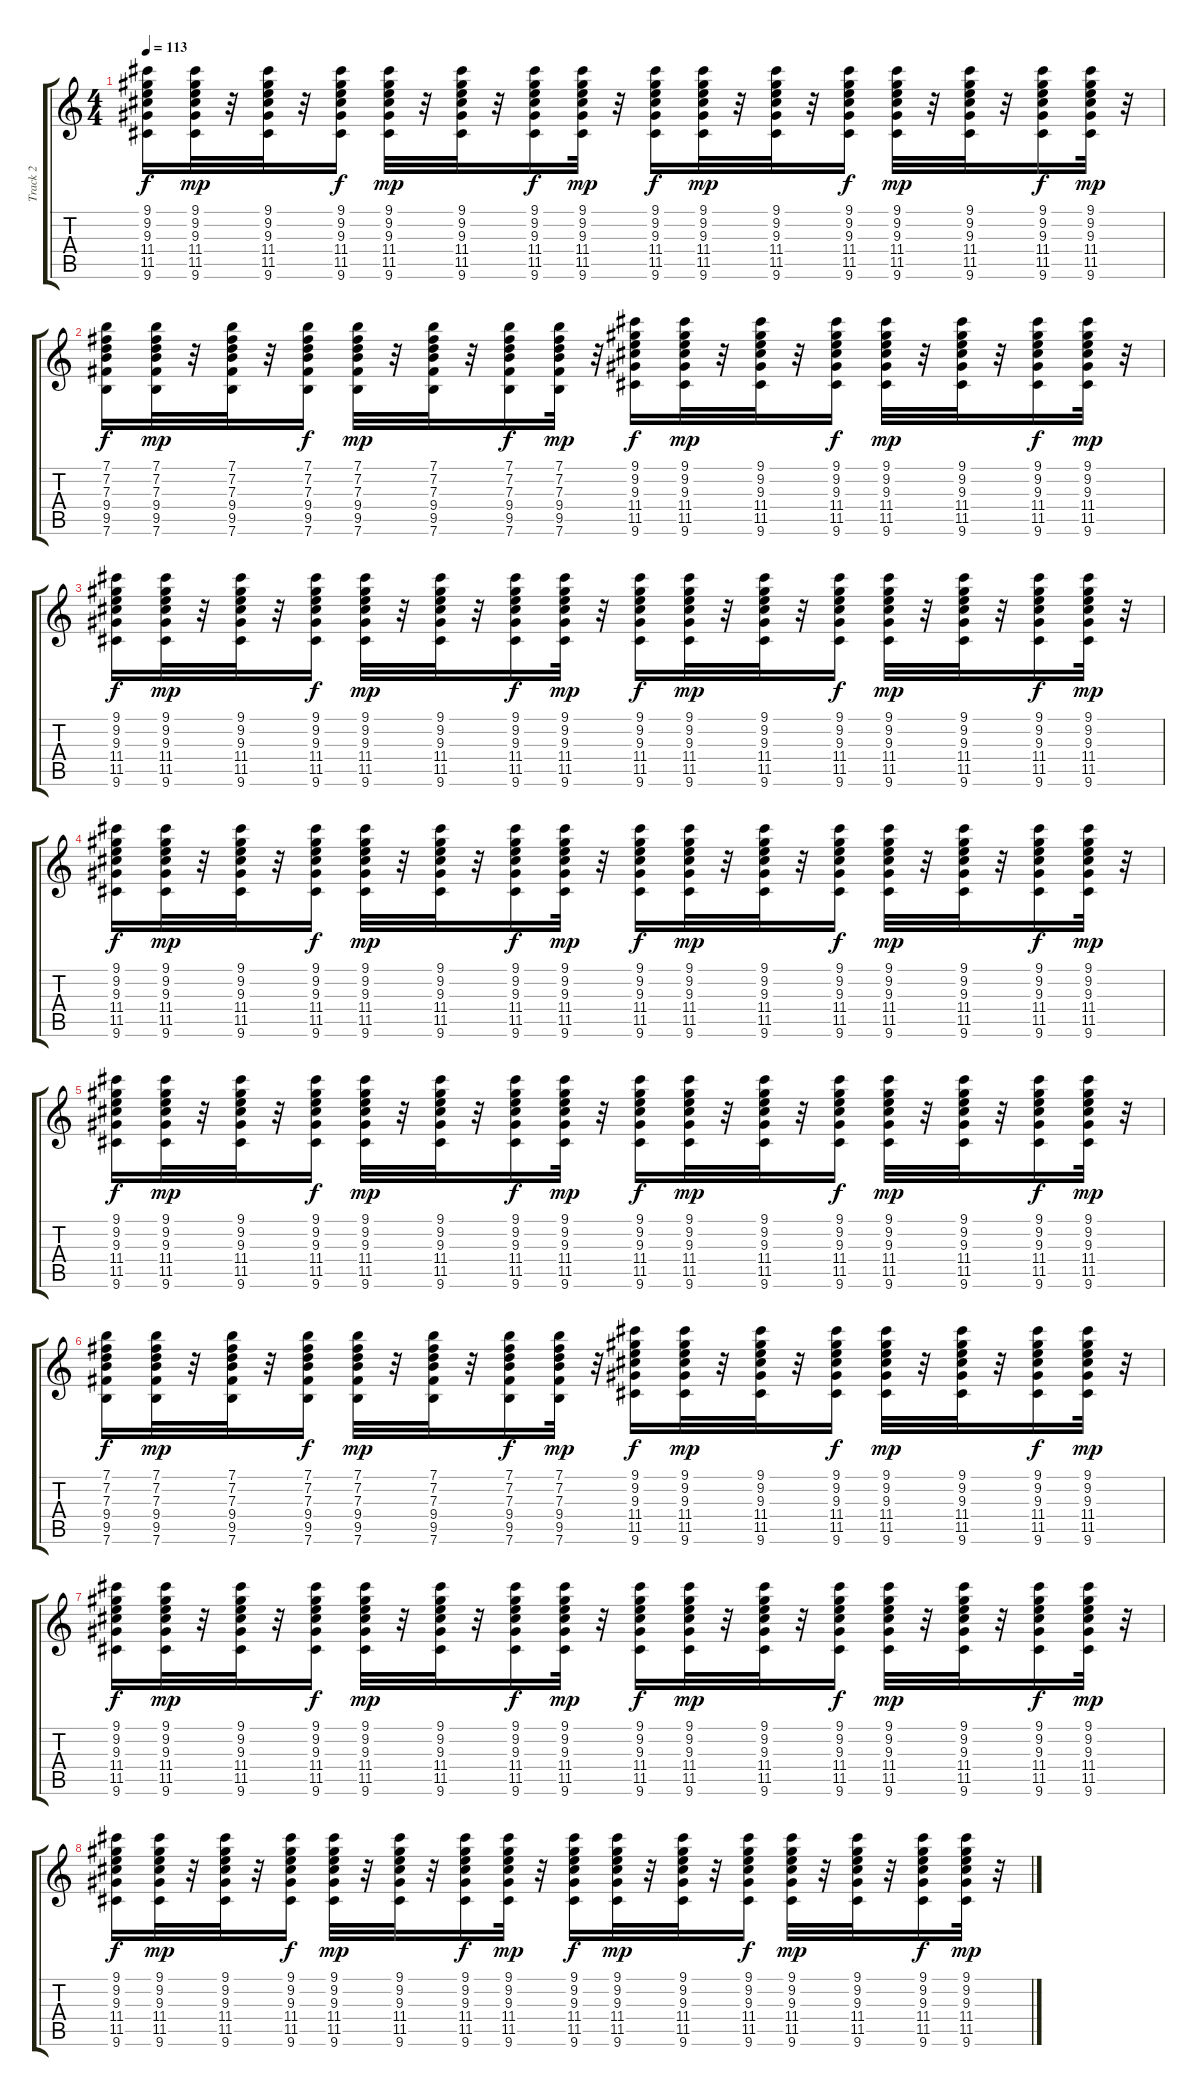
\track ("Track 2" "Track 2") {instrument electricguitarclean}
\staff {score tabs}
\tuning (E4 B3 G3 D3 A2 E2) {hide}
\ts (4 4)
\tempo 113
\clef g2
\ks c
(9.1 9.2 9.3 11.4 11.5 9.6).16{dy f} (9.1 9.2 9.3 11.4 11.5 9.6).32{dy mp} r.32 (9.1 9.2 9.3 11.4 11.5 9.6).32 r.32 (9.1 9.2 9.3 11.4 11.5 9.6).16{dy f} (9.1 9.2 9.3 11.4 11.5 9.6).32{dy mp} r.32 (9.1 9.2 9.3 11.4 11.5 9.6).32 r.32 (9.1 9.2 9.3 11.4 11.5 9.6).16{dy f} (9.1 9.2 9.3 11.4 11.5 9.6).32{dy mp} r.32 (9.1 9.2 9.3 11.4 11.5 9.6).16{dy f} (9.1 9.2 9.3 11.4 11.5 9.6).32{dy mp} r.32 (9.1 9.2 9.3 11.4 11.5 9.6).32 r.32 (9.1 9.2 9.3 11.4 11.5 9.6).16{dy f} (9.1 9.2 9.3 11.4 11.5 9.6).32{dy mp} r.32 (9.1 9.2 9.3 11.4 11.5 9.6).32 r.32 (9.1 9.2 9.3 11.4 11.5 9.6).16{dy f} (9.1 9.2 9.3 11.4 11.5 9.6).32{dy mp} r.32 |
(7.1 7.2 7.3 9.4 9.5 7.6).16{dy f} (7.1 7.2 7.3 9.4 9.5 7.6).32{dy mp} r.32 (7.1 7.2 7.3 9.4 9.5 7.6).32 r.32 (7.1 7.2 7.3 9.4 9.5 7.6).16{dy f} (7.1 7.2 7.3 9.4 9.5 7.6).32{dy mp} r.32 (7.1 7.2 7.3 9.4 9.5 7.6).32 r.32 (7.1 7.2 7.3 9.4 9.5 7.6).16{dy f} (7.1 7.2 7.3 9.4 9.5 7.6).32{dy mp} r.32 (9.1 9.2 9.3 11.4 11.5 9.6).16{dy f} (9.1 9.2 9.3 11.4 11.5 9.6).32{dy mp} r.32 (9.1 9.2 9.3 11.4 11.5 9.6).32 r.32 (9.1 9.2 9.3 11.4 11.5 9.6).16{dy f} (9.1 9.2 9.3 11.4 11.5 9.6).32{dy mp} r.32 (9.1 9.2 9.3 11.4 11.5 9.6).32 r.32 (9.1 9.2 9.3 11.4 11.5 9.6).16{dy f} (9.1 9.2 9.3 11.4 11.5 9.6).32{dy mp} r.32 |
(9.1 9.2 9.3 11.4 11.5 9.6).16{dy f} (9.1 9.2 9.3 11.4 11.5 9.6).32{dy mp} r.32 (9.1 9.2 9.3 11.4 11.5 9.6).32 r.32 (9.1 9.2 9.3 11.4 11.5 9.6).16{dy f} (9.1 9.2 9.3 11.4 11.5 9.6).32{dy mp} r.32 (9.1 9.2 9.3 11.4 11.5 9.6).32 r.32 (9.1 9.2 9.3 11.4 11.5 9.6).16{dy f} (9.1 9.2 9.3 11.4 11.5 9.6).32{dy mp} r.32 (9.1 9.2 9.3 11.4 11.5 9.6).16{dy f} (9.1 9.2 9.3 11.4 11.5 9.6).32{dy mp} r.32 (9.1 9.2 9.3 11.4 11.5 9.6).32 r.32 (9.1 9.2 9.3 11.4 11.5 9.6).16{dy f} (9.1 9.2 9.3 11.4 11.5 9.6).32{dy mp} r.32 (9.1 9.2 9.3 11.4 11.5 9.6).32 r.32 (9.1 9.2 9.3 11.4 11.5 9.6).16{dy f} (9.1 9.2 9.3 11.4 11.5 9.6).32{dy mp} r.32 |
(9.1 9.2 9.3 11.4 11.5 9.6).16{dy f} (9.1 9.2 9.3 11.4 11.5 9.6).32{dy mp} r.32 (9.1 9.2 9.3 11.4 11.5 9.6).32 r.32 (9.1 9.2 9.3 11.4 11.5 9.6).16{dy f} (9.1 9.2 9.3 11.4 11.5 9.6).32{dy mp} r.32 (9.1 9.2 9.3 11.4 11.5 9.6).32 r.32 (9.1 9.2 9.3 11.4 11.5 9.6).16{dy f} (9.1 9.2 9.3 11.4 11.5 9.6).32{dy mp} r.32 (9.1 9.2 9.3 11.4 11.5 9.6).16{dy f} (9.1 9.2 9.3 11.4 11.5 9.6).32{dy mp} r.32 (9.1 9.2 9.3 11.4 11.5 9.6).32 r.32 (9.1 9.2 9.3 11.4 11.5 9.6).16{dy f} (9.1 9.2 9.3 11.4 11.5 9.6).32{dy mp} r.32 (9.1 9.2 9.3 11.4 11.5 9.6).32 r.32 (9.1 9.2 9.3 11.4 11.5 9.6).16{dy f} (9.1 9.2 9.3 11.4 11.5 9.6).32{dy mp} r.32 |
(9.1 9.2 9.3 11.4 11.5 9.6).16{dy f} (9.1 9.2 9.3 11.4 11.5 9.6).32{dy mp} r.32 (9.1 9.2 9.3 11.4 11.5 9.6).32 r.32 (9.1 9.2 9.3 11.4 11.5 9.6).16{dy f} (9.1 9.2 9.3 11.4 11.5 9.6).32{dy mp} r.32 (9.1 9.2 9.3 11.4 11.5 9.6).32 r.32 (9.1 9.2 9.3 11.4 11.5 9.6).16{dy f} (9.1 9.2 9.3 11.4 11.5 9.6).32{dy mp} r.32 (9.1 9.2 9.3 11.4 11.5 9.6).16{dy f} (9.1 9.2 9.3 11.4 11.5 9.6).32{dy mp} r.32 (9.1 9.2 9.3 11.4 11.5 9.6).32 r.32 (9.1 9.2 9.3 11.4 11.5 9.6).16{dy f} (9.1 9.2 9.3 11.4 11.5 9.6).32{dy mp} r.32 (9.1 9.2 9.3 11.4 11.5 9.6).32 r.32 (9.1 9.2 9.3 11.4 11.5 9.6).16{dy f} (9.1 9.2 9.3 11.4 11.5 9.6).32{dy mp} r.32 |
(7.1 7.2 7.3 9.4 9.5 7.6).16{dy f} (7.1 7.2 7.3 9.4 9.5 7.6).32{dy mp} r.32 (7.1 7.2 7.3 9.4 9.5 7.6).32 r.32 (7.1 7.2 7.3 9.4 9.5 7.6).16{dy f} (7.1 7.2 7.3 9.4 9.5 7.6).32{dy mp} r.32 (7.1 7.2 7.3 9.4 9.5 7.6).32 r.32 (7.1 7.2 7.3 9.4 9.5 7.6).16{dy f} (7.1 7.2 7.3 9.4 9.5 7.6).32{dy mp} r.32 (9.1 9.2 9.3 11.4 11.5 9.6).16{dy f} (9.1 9.2 9.3 11.4 11.5 9.6).32{dy mp} r.32 (9.1 9.2 9.3 11.4 11.5 9.6).32 r.32 (9.1 9.2 9.3 11.4 11.5 9.6).16{dy f} (9.1 9.2 9.3 11.4 11.5 9.6).32{dy mp} r.32 (9.1 9.2 9.3 11.4 11.5 9.6).32 r.32 (9.1 9.2 9.3 11.4 11.5 9.6).16{dy f} (9.1 9.2 9.3 11.4 11.5 9.6).32{dy mp} r.32 |
(9.1 9.2 9.3 11.4 11.5 9.6).16{dy f} (9.1 9.2 9.3 11.4 11.5 9.6).32{dy mp} r.32 (9.1 9.2 9.3 11.4 11.5 9.6).32 r.32 (9.1 9.2 9.3 11.4 11.5 9.6).16{dy f} (9.1 9.2 9.3 11.4 11.5 9.6).32{dy mp} r.32 (9.1 9.2 9.3 11.4 11.5 9.6).32 r.32 (9.1 9.2 9.3 11.4 11.5 9.6).16{dy f} (9.1 9.2 9.3 11.4 11.5 9.6).32{dy mp} r.32 (9.1 9.2 9.3 11.4 11.5 9.6).16{dy f} (9.1 9.2 9.3 11.4 11.5 9.6).32{dy mp} r.32 (9.1 9.2 9.3 11.4 11.5 9.6).32 r.32 (9.1 9.2 9.3 11.4 11.5 9.6).16{dy f} (9.1 9.2 9.3 11.4 11.5 9.6).32{dy mp} r.32 (9.1 9.2 9.3 11.4 11.5 9.6).32 r.32 (9.1 9.2 9.3 11.4 11.5 9.6).16{dy f} (9.1 9.2 9.3 11.4 11.5 9.6).32{dy mp} r.32 |
(9.1 9.2 9.3 11.4 11.5 9.6).16{dy f} (9.1 9.2 9.3 11.4 11.5 9.6).32{dy mp} r.32 (9.1 9.2 9.3 11.4 11.5 9.6).32 r.32 (9.1 9.2 9.3 11.4 11.5 9.6).16{dy f} (9.1 9.2 9.3 11.4 11.5 9.6).32{dy mp} r.32 (9.1 9.2 9.3 11.4 11.5 9.6).32 r.32 (9.1 9.2 9.3 11.4 11.5 9.6).16{dy f} (9.1 9.2 9.3 11.4 11.5 9.6).32{dy mp} r.32 (9.1 9.2 9.3 11.4 11.5 9.6).16{dy f} (9.1 9.2 9.3 11.4 11.5 9.6).32{dy mp} r.32 (9.1 9.2 9.3 11.4 11.5 9.6).32 r.32 (9.1 9.2 9.3 11.4 11.5 9.6).16{dy f} (9.1 9.2 9.3 11.4 11.5 9.6).32{dy mp} r.32 (9.1 9.2 9.3 11.4 11.5 9.6).32 r.32 (9.1 9.2 9.3 11.4 11.5 9.6).16{dy f} (9.1 9.2 9.3 11.4 11.5 9.6).32{dy mp} r.32
